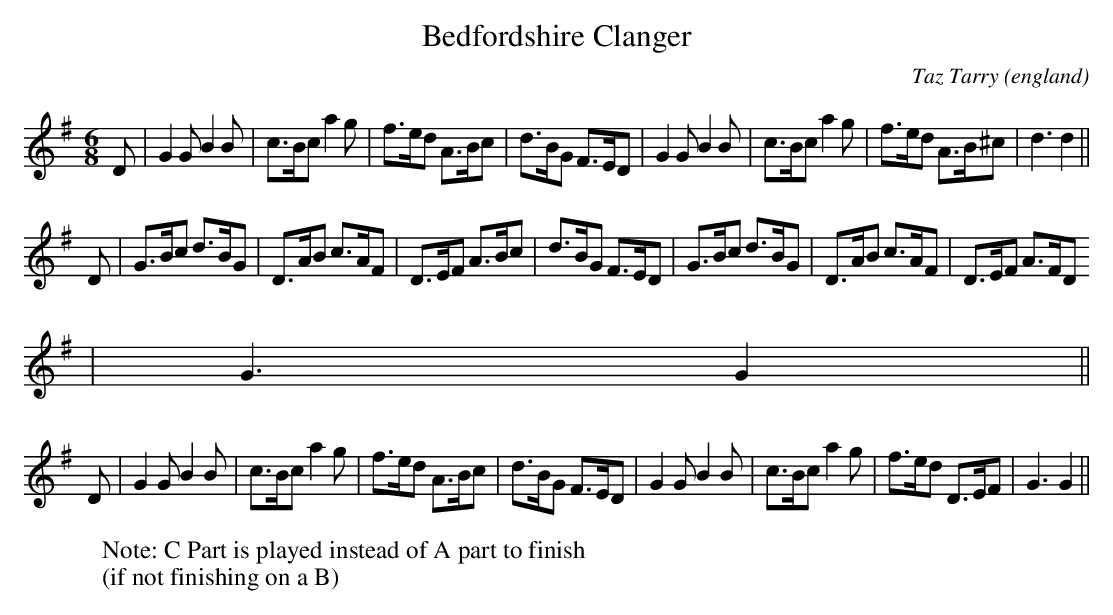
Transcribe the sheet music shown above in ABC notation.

X:1
T:Bedfordshire Clanger
O:england
M:6/8
L:1/8
C:Taz Tarry
K:G
D|G2GB2B|c>Bca2g|f>ed A>Bc|d>BG F>ED|G2GB2B|c>Bca2g|f>ed A>B^c|d3 d2||
D|G>Bc d>BG|D>AB c>AF|D>EF A>Bc|d>BG F>ED|G>Bc d>BG|D>AB c>AF|D>EF A>FD
|G3G2||
D|G2GB2B|c>Bca2g|f>ed A>Bc|d>BG F>ED|G2GB2B|c>Bca2g|f>ed D>EF|G3 G2||
W: Note: C Part is played instead of A part to finish
W: (if not finishing on a B)
